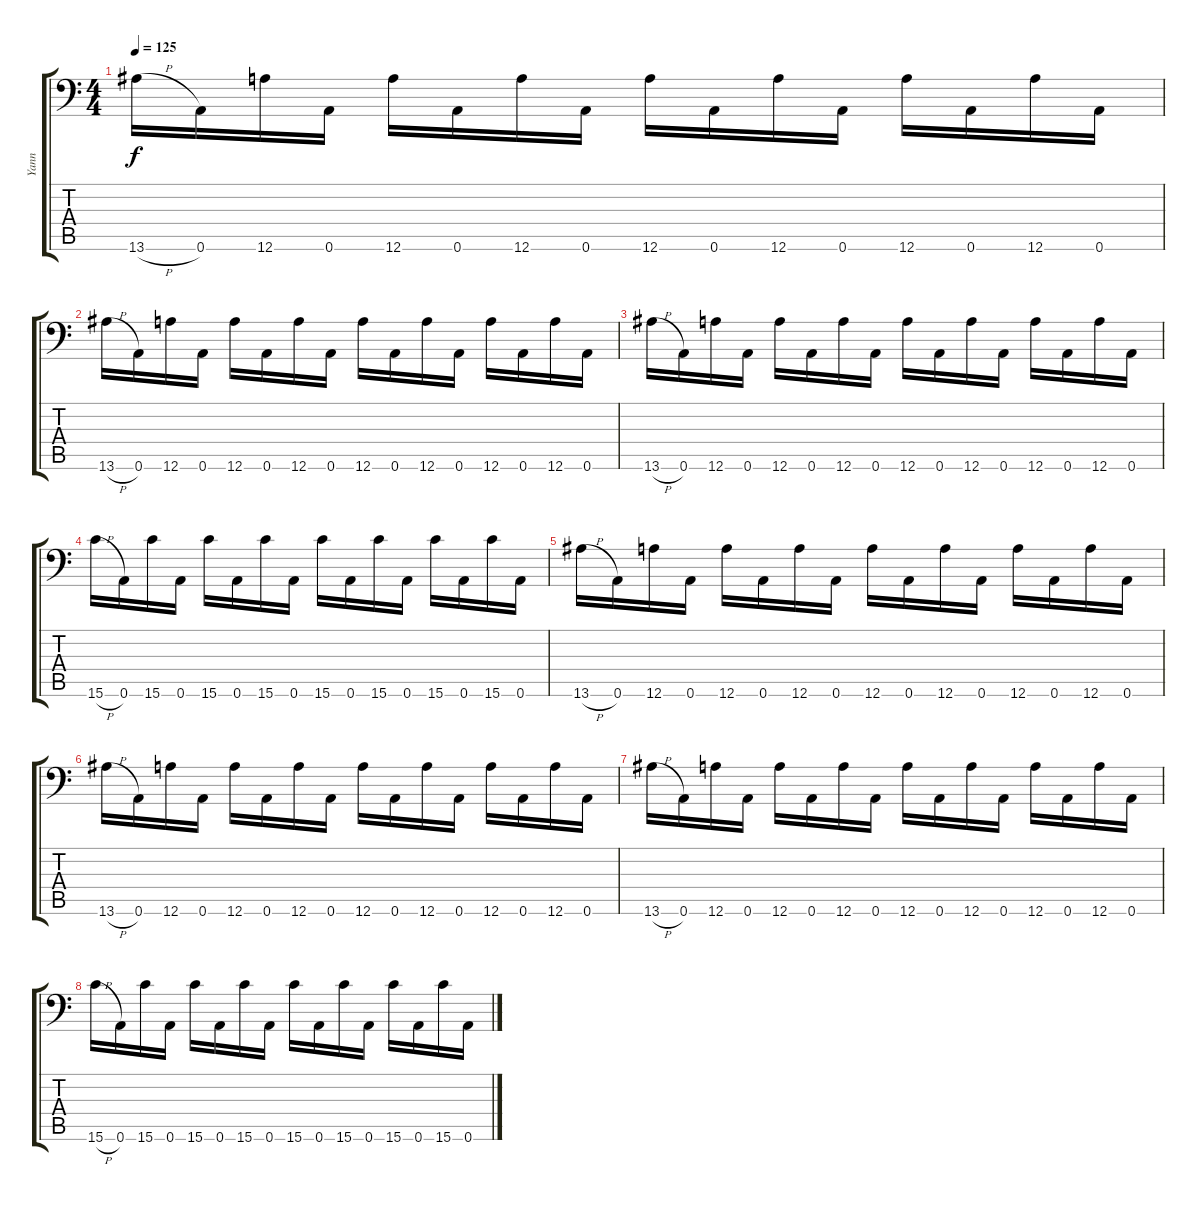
\track ("Yann" "Yann") {instrument distortionguitar}
\staff {score tabs}
\tuning (B3 Gb3 D3 A2 E2 A1) {hide}
\ts (4 4)
\tempo 125
\clef f4
\ks c
13.6{h}.16{dy f} 0.6.16 12.6.16 0.6.16 12.6.16 0.6.16 12.6.16 0.6.16 12.6.16 0.6.16 12.6.16 0.6.16 12.6.16 0.6.16 12.6.16 0.6.16 |
13.6{h}.16 0.6.16 12.6.16 0.6.16 12.6.16 0.6.16 12.6.16 0.6.16 12.6.16 0.6.16 12.6.16 0.6.16 12.6.16 0.6.16 12.6.16 0.6.16 |
13.6{h}.16 0.6.16 12.6.16 0.6.16 12.6.16 0.6.16 12.6.16 0.6.16 12.6.16 0.6.16 12.6.16 0.6.16 12.6.16 0.6.16 12.6.16 0.6.16 |
15.6{h}.16 0.6.16 15.6.16 0.6.16 15.6.16 0.6.16 15.6.16 0.6.16 15.6.16 0.6.16 15.6.16 0.6.16 15.6.16 0.6.16 15.6.16 0.6.16 |
13.6{h}.16 0.6.16 12.6.16 0.6.16 12.6.16 0.6.16 12.6.16 0.6.16 12.6.16 0.6.16 12.6.16 0.6.16 12.6.16 0.6.16 12.6.16 0.6.16 |
13.6{h}.16 0.6.16 12.6.16 0.6.16 12.6.16 0.6.16 12.6.16 0.6.16 12.6.16 0.6.16 12.6.16 0.6.16 12.6.16 0.6.16 12.6.16 0.6.16 |
13.6{h}.16 0.6.16 12.6.16 0.6.16 12.6.16 0.6.16 12.6.16 0.6.16 12.6.16 0.6.16 12.6.16 0.6.16 12.6.16 0.6.16 12.6.16 0.6.16 |
15.6{h}.16 0.6.16 15.6.16 0.6.16 15.6.16 0.6.16 15.6.16 0.6.16 15.6.16 0.6.16 15.6.16 0.6.16 15.6.16 0.6.16 15.6.16 0.6.16
